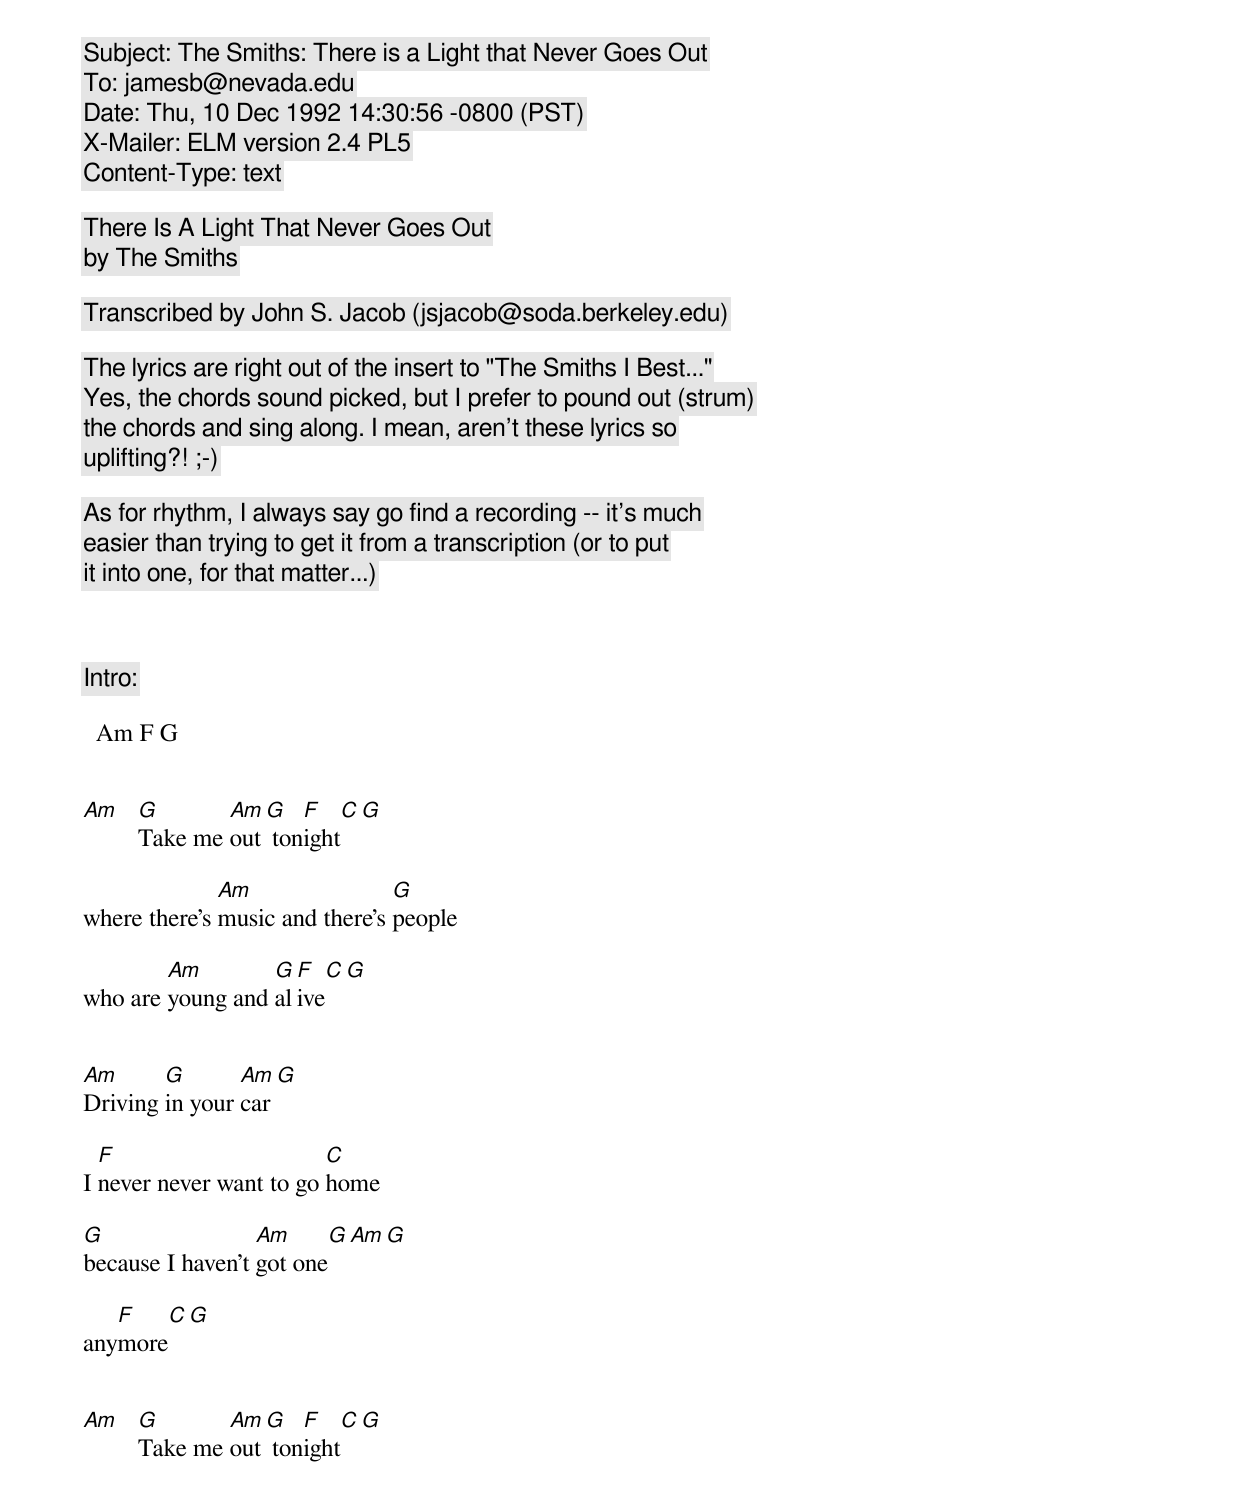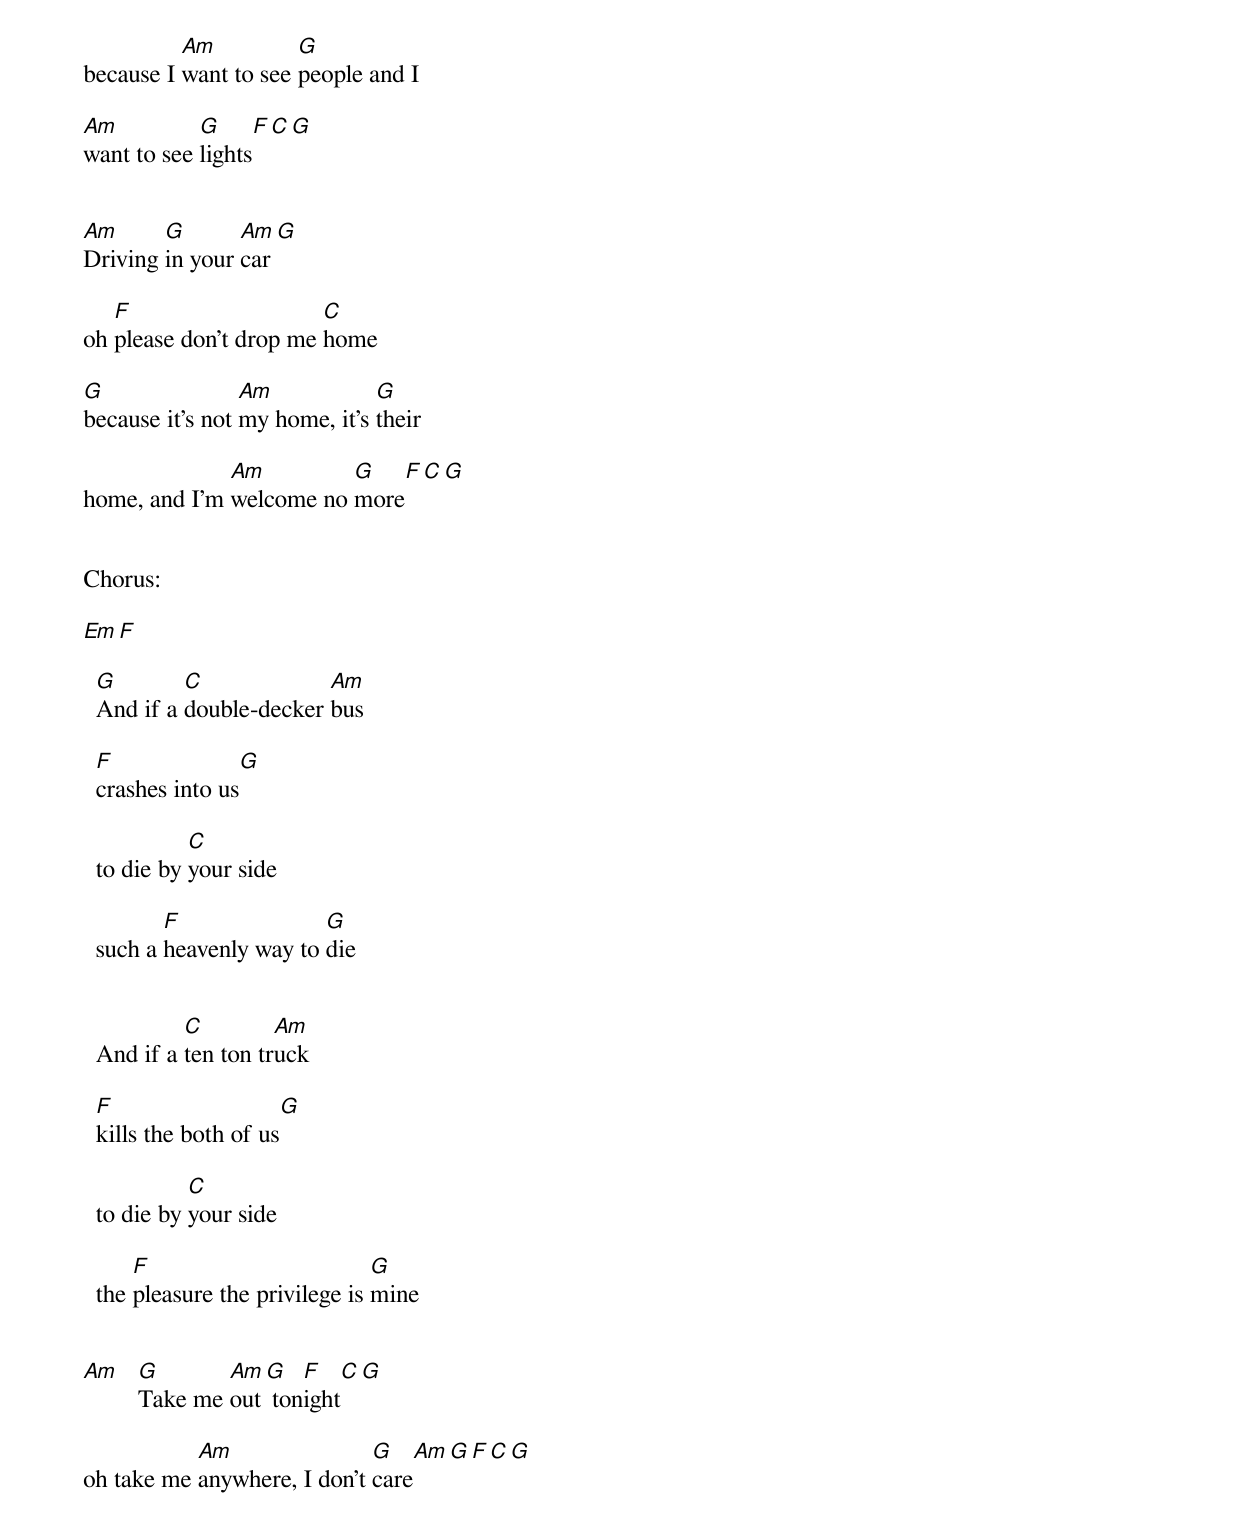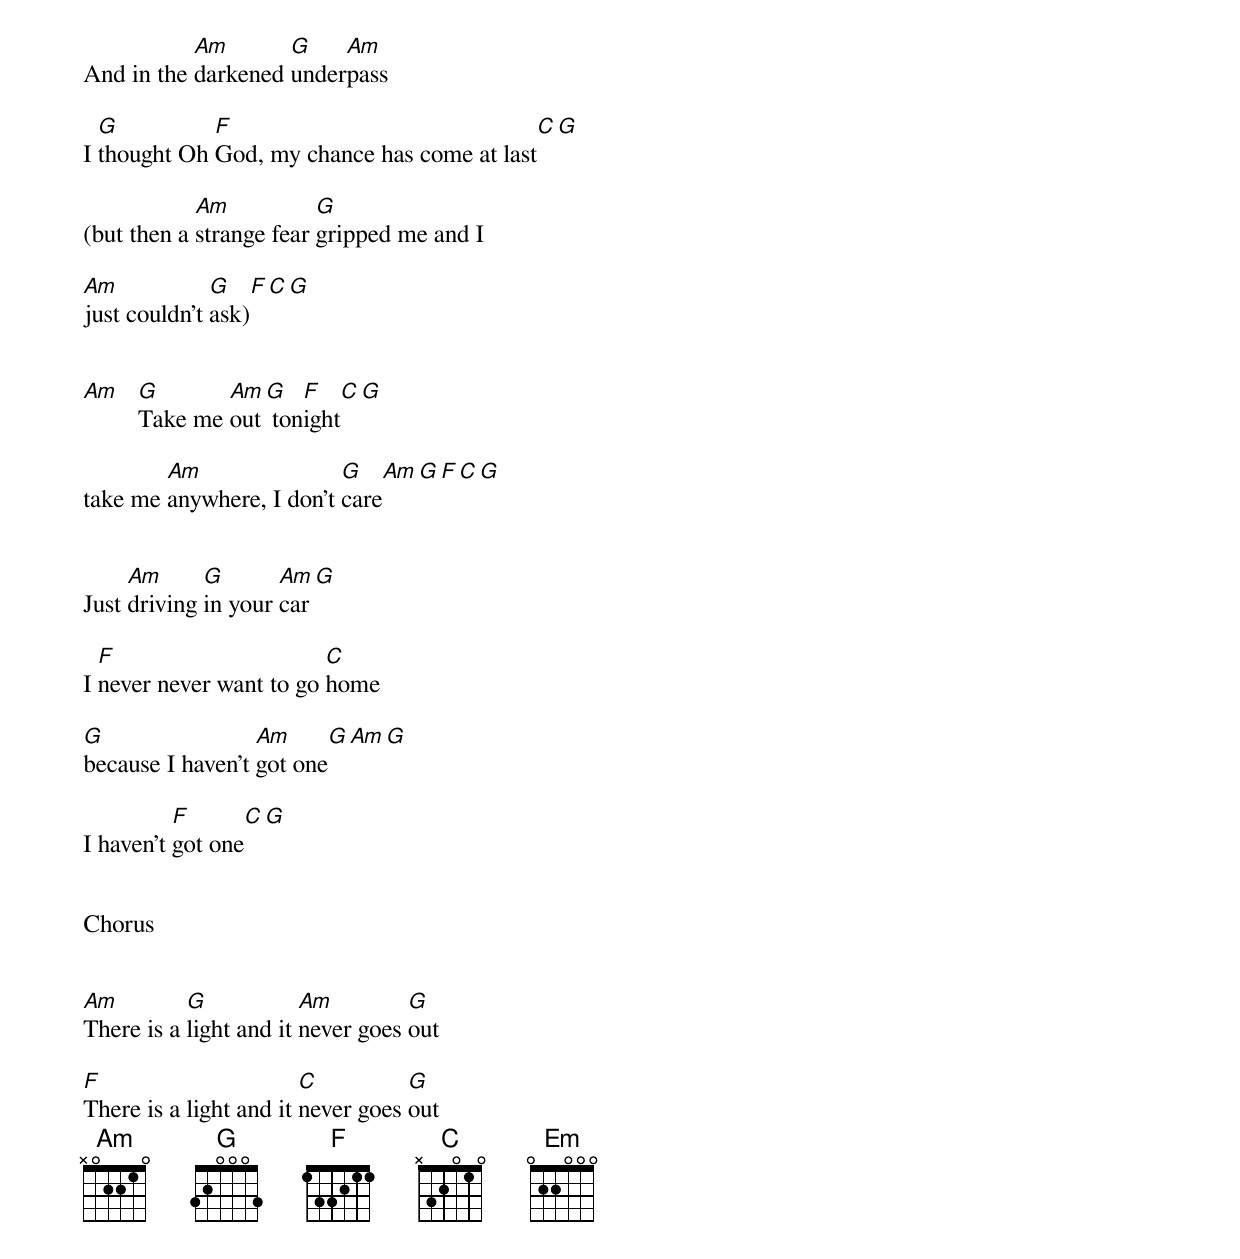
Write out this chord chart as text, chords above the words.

 <9212102230.AA18812@soda.berkeley.edu>
Subject: The Smiths: There is a Light that Never Goes Out
To: jamesb@nevada.edu
Date: Thu, 10 Dec 1992 14:30:56 -0800 (PST)
X-Mailer: ELM [version 2.4 PL5]
Content-Type: text
Content-Length: 2983

There Is A Light That Never Goes Out
by The Smiths

Transcribed by John S. Jacob (jsjacob@soda.berkeley.edu)

  The lyrics are right out of the insert to "The Smiths I Best..."
  Yes, the chords sound picked, but I prefer to pound out (strum)
  the chords and sing along. I mean, aren't these lyrics so
  uplifting?! ;-)

  As for rhythm, I always say go find a recording -- it's much
  easier than trying to get it from a transcription (or to put
  it into one, for that matter...)



Intro:

  Am F G


Am G       Am G   F    C G
   Take me out tonight

              Am                G
where there's music and there's people

        Am        G F  C G
who are young and alive


Am      G       Am  G
Driving in your car

  F                      C
I never never want to go home

G                 Am      G Am G
because I haven't got one

   F    C G
anymore


Am G       Am G   F    C G
   Take me out tonight

          Am          G
because I want to see people and I

Am          G      F C G
want to see lights


Am      G       Am  G
Driving in your car

   F                    C
oh please don't drop me home

G                Am            G
because it's not my home, it's their

              Am         G     F C G
home, and I'm welcome no more


Chorus:

  Em F

  G        C             Am
  And if a double-decker bus

  F               G
  crashes into us

            C
  to die by your side

         F               G
  such a heavenly way to die


           C         Am
  And if a ten ton truck

  F                    G
  kills the both of us

            C
  to die by your side

      F                         G
  the pleasure the privilege is mine


Am G       Am G   F    C G
   Take me out tonight

           Am                G    Am G F C G
oh take me anywhere, I don't care


           Am       G    Am
And in the darkened underpass

  G          F                               C G
I thought Oh God, my chance has come at last

            Am           G
(but then a strange fear gripped me and I

Am            G    F C G
just couldn't ask)


Am G       Am G   F    C G
   Take me out tonight

        Am                G    Am G F C G
take me anywhere, I don't care


     Am      G       Am  G
Just driving in your car

  F                      C
I never never want to go home

G                 Am      G Am G
because I haven't got one

          F       C G
I haven't got one


Chorus


Am         G            Am         G
There is a light and it never goes out

F                       C          G
There is a light and it never goes out
